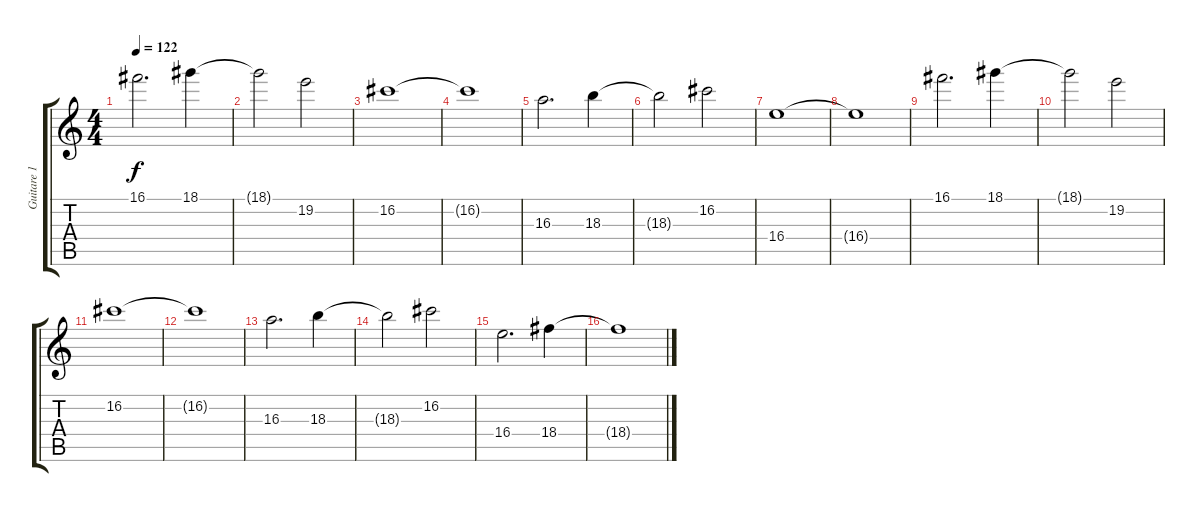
\track ("Guitare 1" "Guitare 1") {instrument electricguitarjazz}
\staff {score tabs}
\tuning (D4 A3 F3 C3 G2 D2) {hide}
\ts (4 4)
\tempo 122
\clef g2
\ks c
16.1.2{d dy f} 18.1.4 |
18.1{t}.2 19.2.2 |
16.2.1 |
16.2{t}.1 |
16.3.2{d} 18.3.4 |
18.3{t}.2 16.2.2 |
16.4.1 |
16.4{t}.1 |
16.1.2{d} 18.1.4 |
18.1{t}.2 19.2.2 |
16.2.1 |
16.2{t}.1 |
16.3.2{d} 18.3.4 |
18.3{t}.2 16.2.2 |
16.4.2{d} 18.4.4 |
18.4{t}.1
